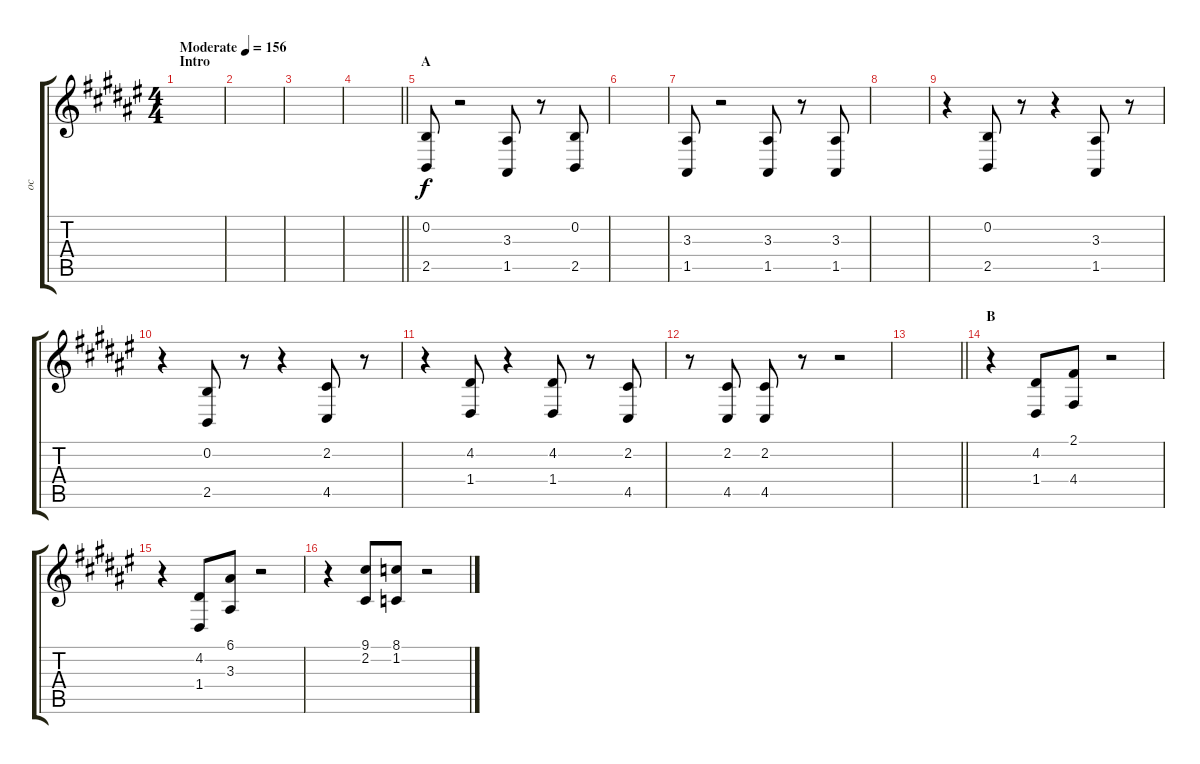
\track ("oc" "oc") {instrument orchestrahit}
\staff {score tabs}
\tuning (E4 B3 G3 D3 A2 E2) {hide}
\ts (4 4)
\section ("" "Intro")
\tempo (156 "Moderate")
\clef g2
\ks f#
|
|
|
\barLineRight lightlight
|
\section ("" "A")
(0.2 2.5).8 r.2 (3.3 1.5).8 r.8 (0.2 2.5).8 |
|
(3.3 1.5).8 r.2 (3.3 1.5).8 r.8 (3.3 1.5).8 |
|
r.4 (0.2 2.5).8 r.8 r.4 (3.3 1.5).8 r.8 |
r.4 (0.2 2.5).8 r.8 r.4 (2.2 4.5).8 r.8 |
r.4 (4.2 1.4).8 r.4 (4.2 1.4).8 r.8 (2.2 4.5).8 |
r.8 (2.2 4.5).8 (2.2 4.5).8 r.8 r.2 |
\barLineRight lightlight
|
\section ("" "B")
r.4 (4.2 1.4).8 (2.1 4.4).8 r.2 |
r.4 (4.2 1.4).8 (6.1 3.3).8 r.2 |
r.4 (9.1 2.2).8 (8.1 1.2).8 r.2
